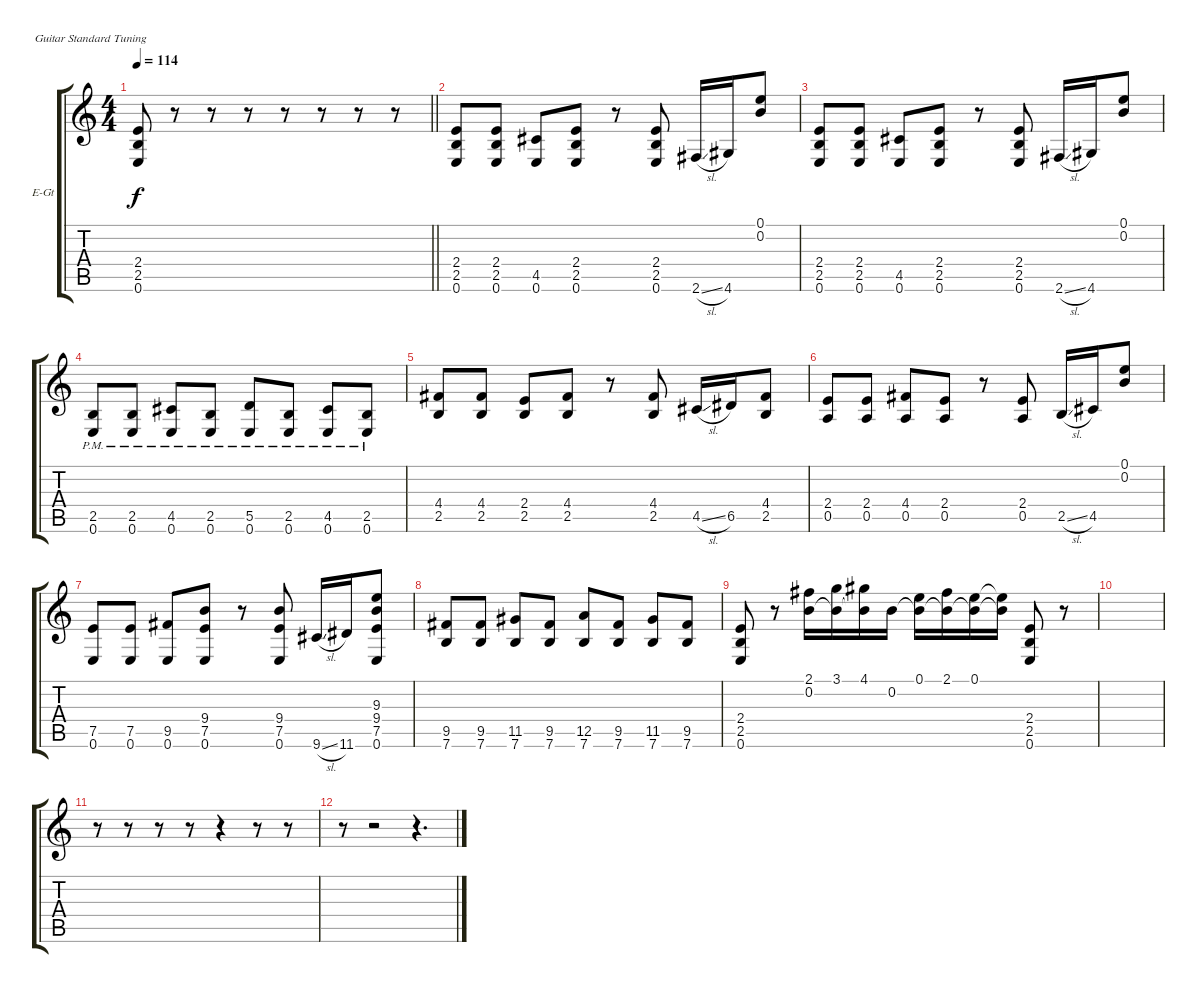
\bracketExtendMode groupsimilarinstruments
\firstSystemTrackNameOrientation horizontal
\otherSystemsTrackNameOrientation horizontal
\track ("Ray Toro" "E-Gt") {instrument overdrivenguitar}
\staff {score tabs}
\tuning (E4 B3 G3 D3 A2 E2)
\ts (4 4)
\tempo 114
\clef g2
\barLineRight lightlight
\ks c
(2.4 2.5 0.6).8{dy f} r.8 r.8 r.8 r.8 r.8 r.8 r.8 |
(2.4 2.5 0.6).8 (2.4 2.5 0.6).8 (4.5 0.6).8 (2.4 2.5 0.6).8 r.8 (0.6 2.5 2.4).8 2.6{sl}.16 4.6.16 (0.1 0.2).8 |
(2.4 2.5 0.6).8 (2.4 2.5 0.6).8 (4.5 0.6).8 (2.4 2.5 0.6).8 r.8 (0.6 2.5 2.4).8 2.6{sl}.16 4.6.16 (0.1 0.2).8 |
(2.5{pm} 0.6{pm}).8 (2.5{pm} 0.6{pm}).8 (4.5{pm} 0.6{pm}).8 (2.5{pm} 0.6{pm}).8 (5.5{pm} 0.6{pm}).8 (2.5{pm} 0.6{pm}).8 (4.5{pm} 0.6{pm}).8 (2.5{pm} 0.6{pm}).8 |
(2.5 4.4).8 (2.5 4.4).8 (2.5 2.4).8 (2.5 4.4).8 r.8 (2.5 4.4).8 4.5{sl}.16 6.5.16 (2.5 4.4).8 |
(0.5 2.4).8 (0.5 2.4).8 (0.5 4.4).8 (0.5 2.4).8 r.8 (0.5 2.4).8 2.5{sl}.16 4.5.16 (0.1 0.2).8 |
(7.5 0.6).8 (7.5 0.6).8 (0.6 9.5).8 (0.6 7.5 9.4).8 r.8 (7.5 0.6 9.4).8 9.6{sl}.16 11.6.16 (7.5 9.4 0.6 9.3).8 |
(9.5 7.6).8 (9.5 7.6).8 (11.5 7.6).8 (9.5 7.6).8 (12.5 7.6).8 (9.5 7.6).8 (11.5 7.6).8 (9.5 7.6).8 |
(2.4 2.5 0.6).8 r.8 (2.1 0.2).16 (3.1 0.2{t}).16 (4.1 0.2{t}).16 0.2.16 (0.1 0.2{t}).16 (2.1 0.2{t}).16 (0.1 0.2{t}).16 (0.1{t} 0.2{t}).16 (2.4 2.5 0.6).8 r.8 |
|
r.8 r.8 r.8 r.8 r.4 r.8 r.8 |
r.8 r.2 r.4{d}
